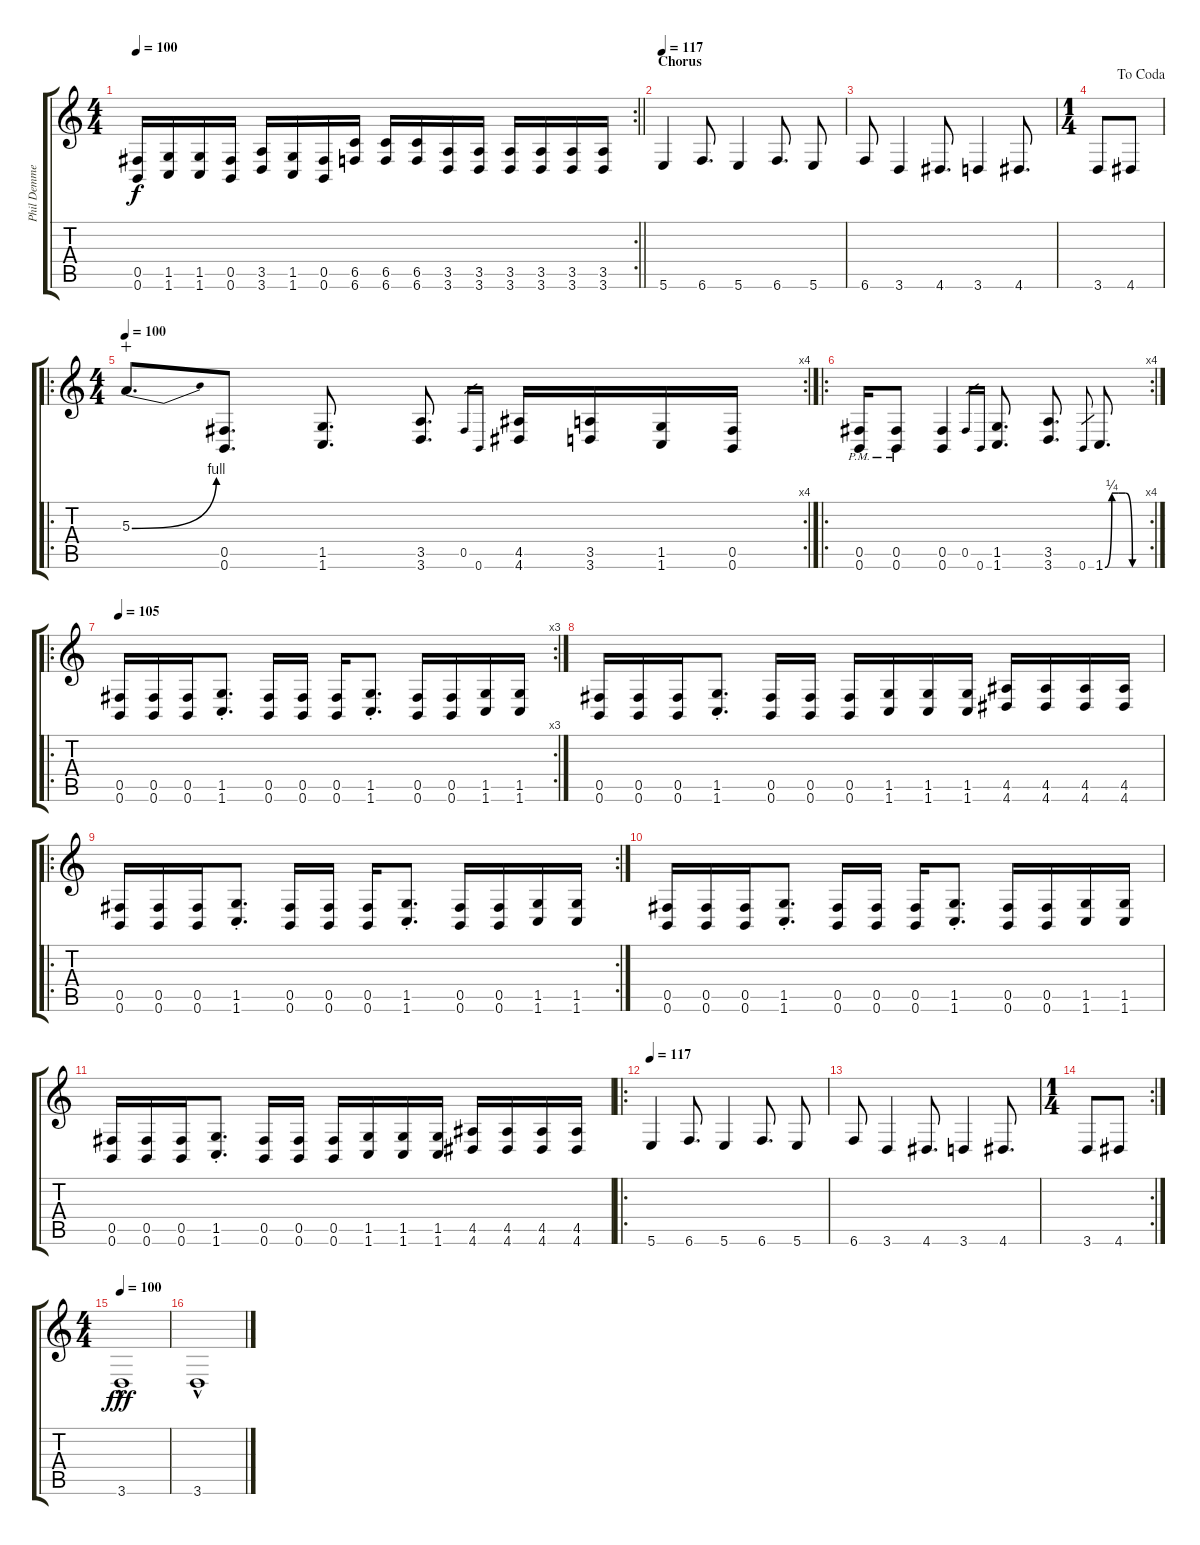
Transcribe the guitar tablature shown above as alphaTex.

\track ("Phil Demmel" "Phil Demme") {instrument distortionguitar}
\staff {score tabs}
\tuning (Db4 Ab3 E3 B2 Gb2 B1) {hide}
\rc 2
\ts (4 4)
\tempo 100
\clef g2
\barLineRight lightlight
\ks c
(0.5 0.6).16{dy f} (1.5 1.6).16 (1.5 1.6).16 (0.5 0.6).16 (3.5 3.6).16 (1.5 1.6).16 (0.5 0.6).16 (6.5 6.6).16 (6.5 6.6).16 (6.5 6.6).16 (3.5 3.6).16 (3.5 3.6).16 (3.5 3.6).16 (3.5 3.6).16 (3.5 3.6).16 (3.5 3.6).16 |
\section ("" "Chorus")
\tempo 117
5.6.4 6.6.8{d} 5.6.4 6.6.8{d} 5.6.8 |
6.6.8 3.6.4 4.6.8{d} 3.6.4 4.6.8{d} |
\ts (1 4)
\jump dacoda
3.6.8 4.6.8 |
\ro
\rc 4
\ts (4 4)
\tempo 100
5.3{be (bend 0 0 60 4)}.8{d wahc} (0.5 0.6).8{d} (1.5 1.6).8{d} (3.5 3.6).8{d} 0.5.16{gr} 0.6.16{gr} (4.5 4.6).16 (3.5 3.6).16 (1.5 1.6).16 (0.5 0.6).16 |
\ro
\rc 4
(0.5 0.6{pm}).16 (0.5 0.6{pm}).8 (0.5 0.6).4 0.5.16{gr} 0.6.16{gr} (1.5 1.6).8{d} (3.5 3.6).8{d} 0.6.8{gr} 1.6{be (custom 0 0 10 1 20 1 30 1 40 0 60 0)}.8{d} |
\ro
\rc 3
\tempo 105
(0.5 0.6).16 (0.5 0.6).16 (0.5 0.6).16 (1.5{st} 1.6{st}).8{d} (0.5 0.6).16 (0.5 0.6).16 (0.5 0.6).16 (1.5{st} 1.6{st}).8{d} (0.5 0.6).16 (0.5 0.6).16 (1.5 1.6).16 (1.5 1.6).16 |
(0.5 0.6).16 (0.5 0.6).16 (0.5 0.6).16 (1.5{st} 1.6{st}).8{d} (0.5 0.6).16 (0.5 0.6).16 (0.5 0.6).16 (1.5 1.6).16 (1.5 1.6).16 (1.5 1.6).16 (4.5 4.6).16 (4.5 4.6).16 (4.5 4.6).16 (4.5 4.6).16 |
\ro
\rc 2
(0.5 0.6).16 (0.5 0.6).16 (0.5 0.6).16 (1.5{st} 1.6{st}).8{d} (0.5 0.6).16 (0.5 0.6).16 (0.5 0.6).16 (1.5{st} 1.6{st}).8{d} (0.5 0.6).16 (0.5 0.6).16 (1.5 1.6).16 (1.5 1.6).16 |
(0.5 0.6).16 (0.5 0.6).16 (0.5 0.6).16 (1.5{st} 1.6{st}).8{d} (0.5 0.6).16 (0.5 0.6).16 (0.5 0.6).16 (1.5{st} 1.6{st}).8{d} (0.5 0.6).16 (0.5 0.6).16 (1.5 1.6).16 (1.5 1.6).16 |
(0.5 0.6).16 (0.5 0.6).16 (0.5 0.6).16 (1.5{st} 1.6{st}).8{d} (0.5 0.6).16 (0.5 0.6).16 (0.5 0.6).16 (1.5 1.6).16 (1.5 1.6).16 (1.5 1.6).16 (4.5 4.6).16 (4.5 4.6).16 (4.5 4.6).16 (4.5 4.6).16 |
\ro
\tempo 117
5.6.4 6.6.8{d} 5.6.4 6.6.8{d} 5.6.8 |
6.6.8 3.6.4 4.6.8{d} 3.6.4 4.6.8{d} |
\rc 2
\ts (1 4)
3.6.8 4.6.8 |
\ts (4 4)
\tempo 100
3.6{hac}.1{dy fff} |
3.6{hac}.1
